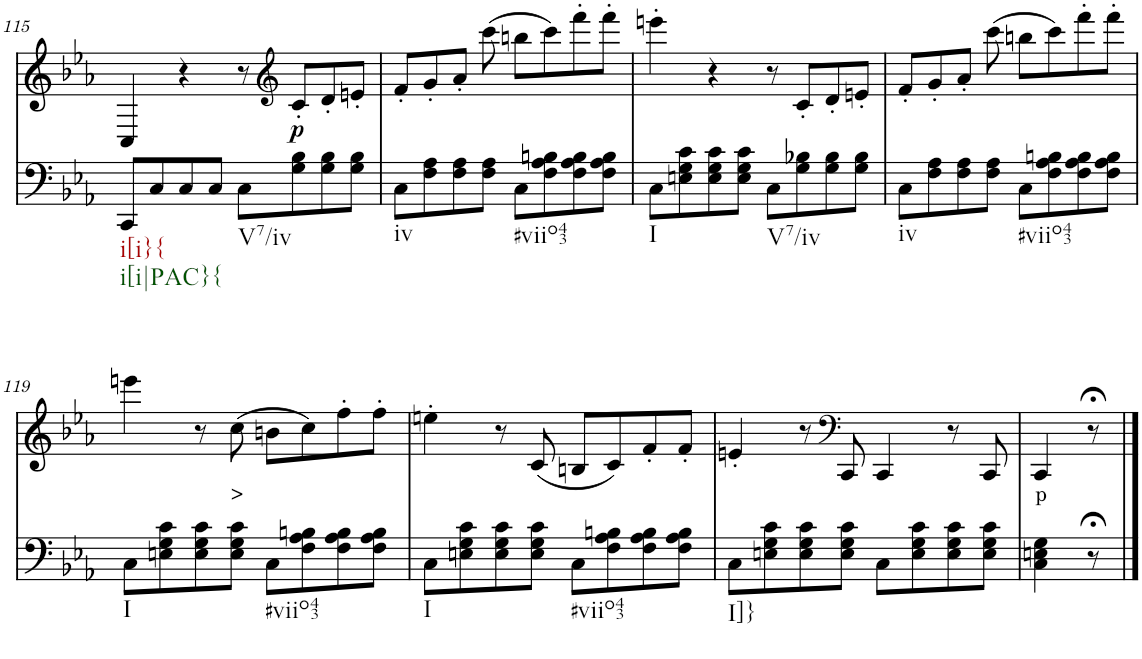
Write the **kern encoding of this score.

**kern	**kern	**text	**dynam
*part2	*part1	*part1	*part1
*staff2	*staff1	*staff1	*staff1
*I"piano	*I"piano	*	*
*I'Pno	*I'Pno	*	*
!!LO:PB:g=z
*clefF4	*clefF4	*	*
*k[b-e-a-]	*k[b-e-a-]	*	*
*c:	*c:	*	*
*M4/4	*M4/4	*	*
=115	=115	=115	=115
!LO:TX:b:t=i[i}{	!	!	!
!LO:TX:b:t=i[i|PAC}{	!	!	!
8CC/L	4C/	.	.
8C/	.	.	.
8C/	4r	.	.
8C/J	.	.	.
!LO:TX:b:t=V7/iv	!	!	!
8C\L	8r	.	.
*	*clefG2	*	*
!	!	!	!LO:DY:b
8G\ 8B-\	8c'/L	.	p
8G\ 8B-\	8d'/	.	.
8G\ 8B-\J	8en'/J	.	.
=116	=116	=116	=116
!LO:TX:b:t=iv	!	!	!
8C\L	8f'/L	.	.
8F\ 8A-\	8g'/	.	.
8F\ 8A-\	8a-'/J	.	.
8F\ 8A-\J	(8ccc\	.	.
!LO:TX:b:t=#viio43	!	!	!
8C\L	8bbn\L	.	.
8F\ 8A-\ 8Bn\	8ccc\)	.	.
8F\ 8A-\ 8B\	8fff'\	.	.
8F\ 8A-\ 8B\J	8fff'\J	.	.
=117	=117	=117	=117
!LO:TX:b:t=I	!	!	!
8C\L	4eeen'\	.	.
8En\ 8G\ 8c\	.	.	.
8E\ 8G\ 8c\	4r	.	.
8E\ 8G\ 8c\J	.	.	.
!LO:TX:b:t=V7/iv	!	!	!
8C\L	8r	.	.
8G\ 8B-X\	8c'/L	.	.
8G\ 8B-\	8d'/	.	.
8G\ 8B-\J	8en'/J	.	.
=118	=118	=118	=118
!LO:TX:b:t=iv	!	!	!
8C\L	8f'/L	.	.
8F\ 8A-\	8g'/	.	.
8F\ 8A-\	8a-'/J	.	.
8F\ 8A-\J	(8ccc\	.	.
!LO:TX:b:t=#viio43	!	!	!
8C\L	8bbn\L	.	.
8F\ 8A-\ 8Bn\	8ccc\)	.	.
8F\ 8A-\ 8B\	8fff'\	.	.
8F\ 8A-\ 8B\J	8fff'\J	.	.
!!LO:LB:g=z
=119	=119	=119	=119
!LO:TX:b:t=I	!	!	!
8C\L	4eeen\	.	.
8En\ 8G\ 8c\	.	.	.
8E\ 8G\ 8c\	8r	.	.
!	!	!LO:LY:b	!
8E\ 8G\ 8c\J	(8cc\	>	.
!LO:TX:b:t=#viio43	!	!	!
8C\L	8bn\L	.	.
8F\ 8A-\ 8Bn\	8cc\)	.	.
8F\ 8A-\ 8B\	8ff'\	.	.
8F\ 8A-\ 8B\J	8ff'\J	.	.
=120	=120	=120	=120
!LO:TX:b:t=I	!	!	!
8C\L	4een'\	.	.
8En\ 8G\ 8c\	.	.	.
8E\ 8G\ 8c\	8r	.	.
8E\ 8G\ 8c\J	(8c/	.	.
!LO:TX:b:t=#viio43	!	!	!
8C\L	8Bn/L	.	.
8F\ 8A-\ 8Bn\	8c/)	.	.
8F\ 8A-\ 8B\	8f'/	.	.
8F\ 8A-\ 8B\J	8f'/J	.	.
=121	=121	=121	=121
!LO:TX:b:t=I]}	!	!	!
8C\L	4en'/	.	.
8En\ 8G\ 8c\	.	.	.
8E\ 8G\ 8c\	8r	.	.
*	*clefF4	*	*
8E\ 8G\ 8c\J	8CC/	.	.
8C\L	4CC/	.	.
8E\ 8G\ 8c\	.	.	.
8E\ 8G\ 8c\	8r	.	.
8E\ 8G\ 8c\J	8CC/	.	.
=122	=122	=122	=122
!	!	!LO:LY:b	!
4C\ 4En\ 4G\	4CC/	p	.
8r;<	8r;<	.	.
==	==	==	==
*-	*-	*-	*-
